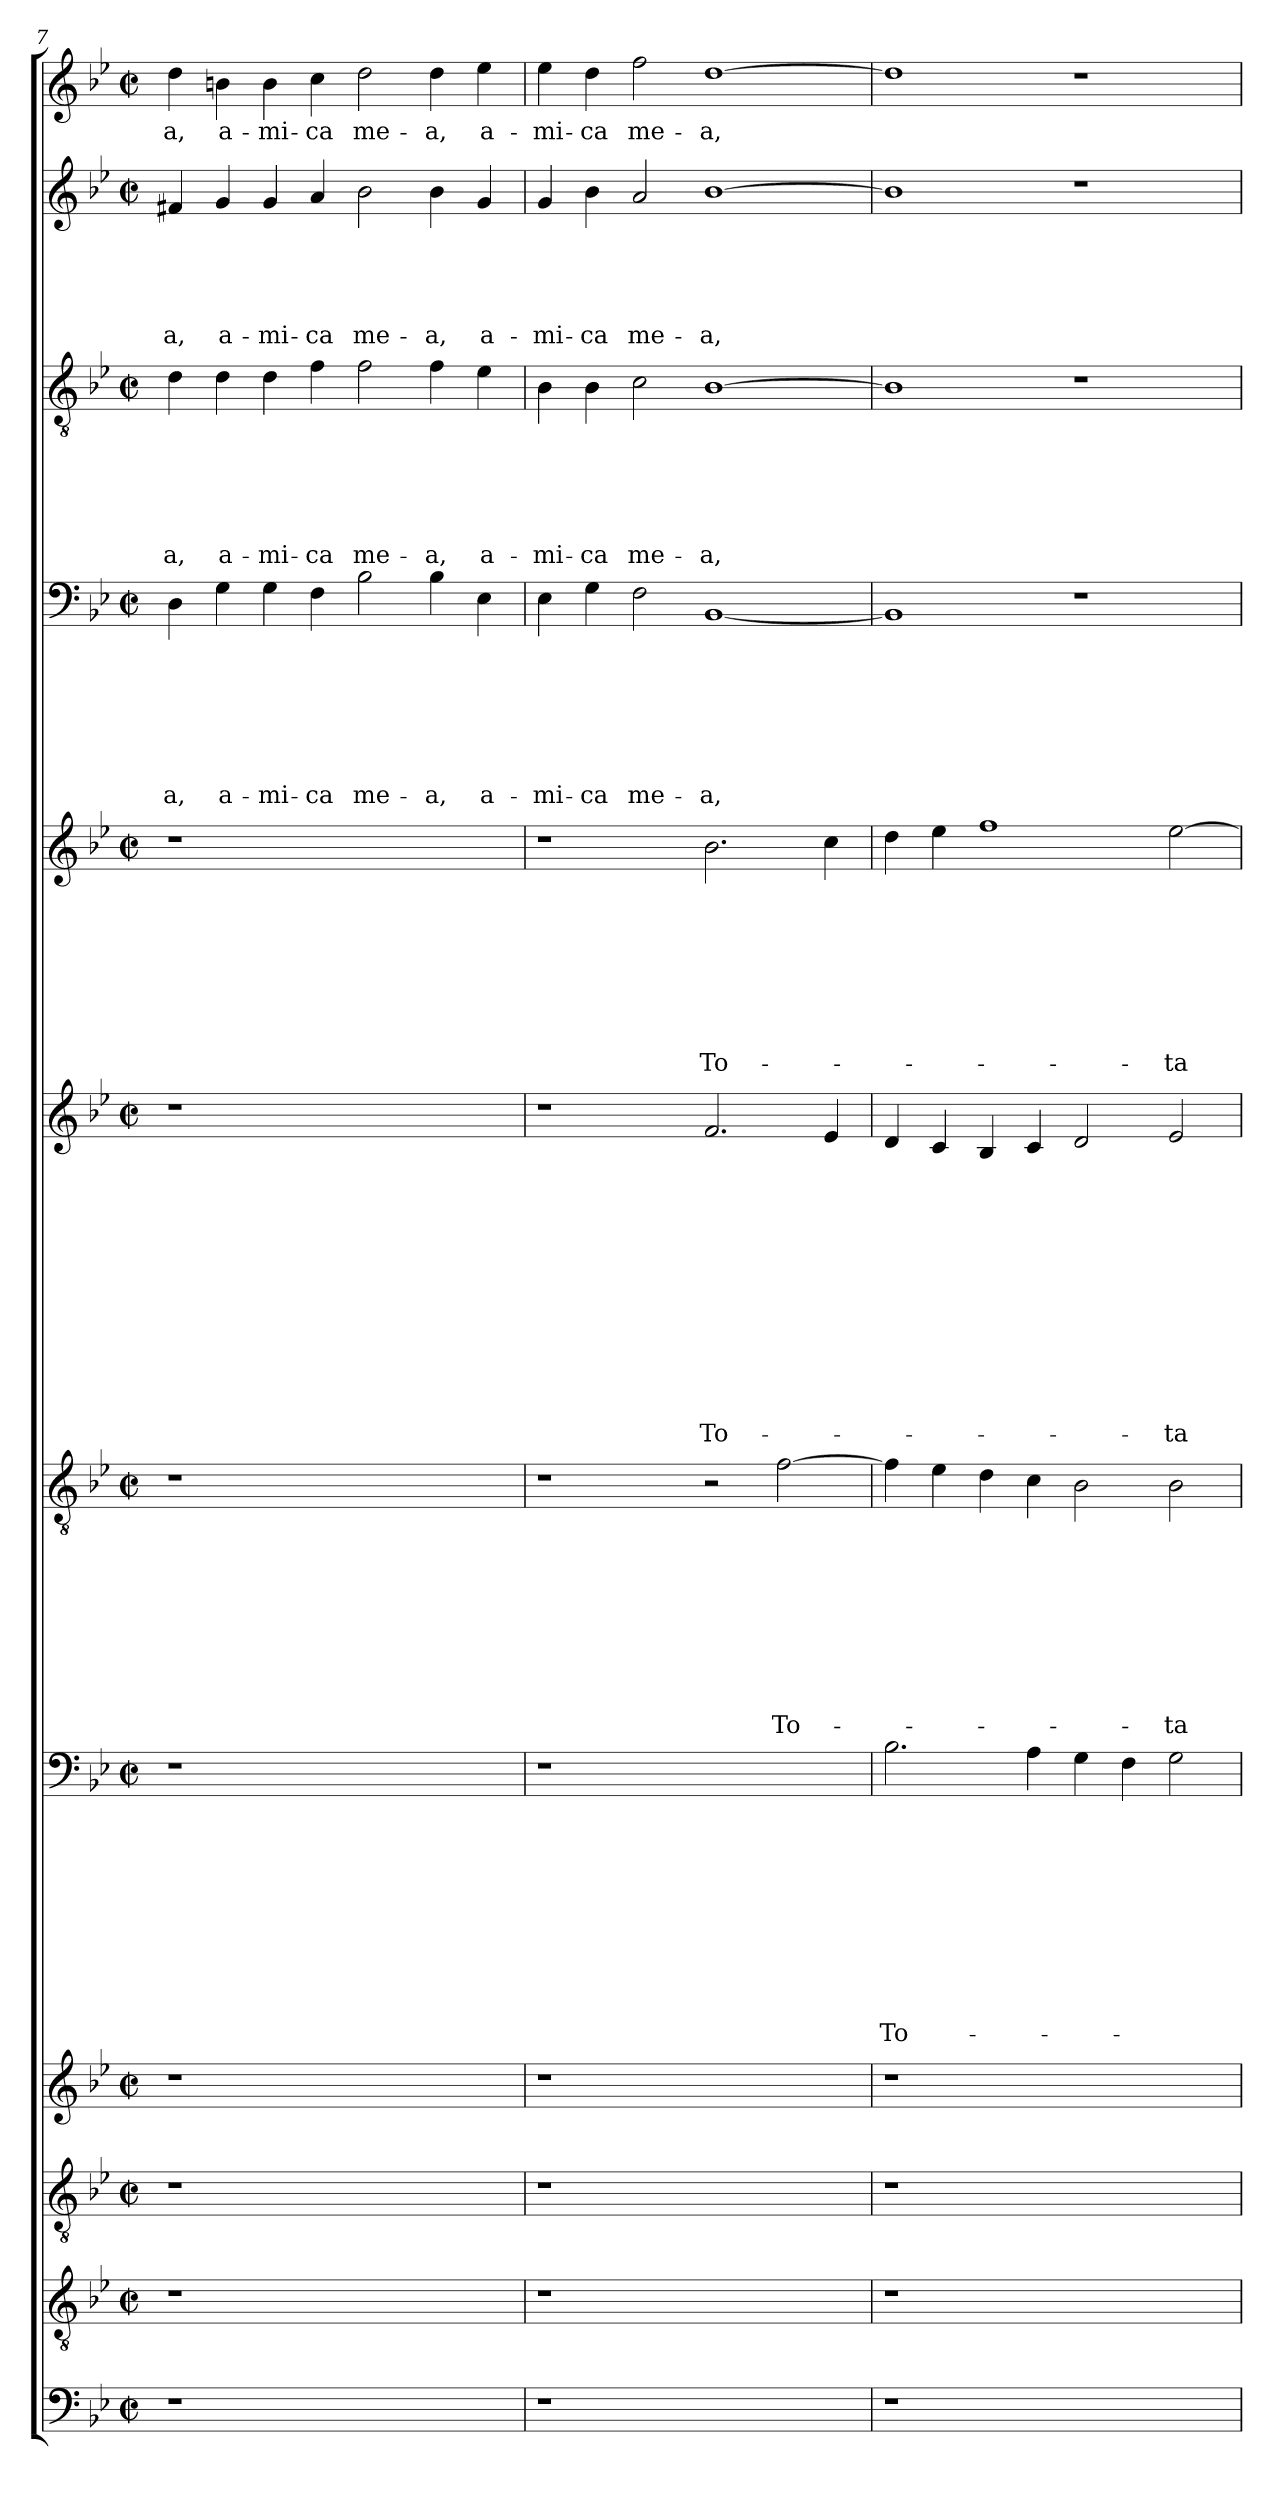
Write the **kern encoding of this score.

**kern	**kern	**kern	**kern	**kern	**text	**text	**text	**text	**text	**text	**text	**text	**text	**text	**kern	**text	**text	**text	**text	**text	**text	**text	**text	**text	**kern	**text	**text	**text	**text	**text	**text	**text	**text	**text	**text	**text	**text	**kern	**text	**text	**text	**text	**text	**text	**text	**text	**kern	**text	**text	**text	**text	**text	**text	**text	**kern	**text	**text	**text	**text	**text	**text	**kern	**text	**text	**text	**text	**text	**kern	**text
*part12	*part11	*part10	*part9	*part8	*part8	*part8	*part8	*part8	*part8	*part8	*part8	*part8	*part8	*part8	*part7	*part7	*part7	*part7	*part7	*part7	*part7	*part7	*part7	*part7	*part6	*part6	*part6	*part6	*part6	*part6	*part6	*part6	*part6	*part6	*part6	*part6	*part6	*part5	*part5	*part5	*part5	*part5	*part5	*part5	*part5	*part5	*part4	*part4	*part4	*part4	*part4	*part4	*part4	*part4	*part3	*part3	*part3	*part3	*part3	*part3	*part3	*part2	*part2	*part2	*part2	*part2	*part2	*part1	*part1
*staff12	*staff11	*staff10	*staff9	*staff8	*staff8	*staff8	*staff8	*staff8	*staff8	*staff8	*staff8	*staff8	*staff8	*staff8	*staff7	*staff7	*staff7	*staff7	*staff7	*staff7	*staff7	*staff7	*staff7	*staff7	*staff6	*staff6	*staff6	*staff6	*staff6	*staff6	*staff6	*staff6	*staff6	*staff6	*staff6	*staff6	*staff6	*staff5	*staff5	*staff5	*staff5	*staff5	*staff5	*staff5	*staff5	*staff5	*staff4	*staff4	*staff4	*staff4	*staff4	*staff4	*staff4	*staff4	*staff3	*staff3	*staff3	*staff3	*staff3	*staff3	*staff3	*staff2	*staff2	*staff2	*staff2	*staff2	*staff2	*staff1	*staff1
!!LO:PB:g=z
*clefF4	*clefGv2	*clefGv2	*clefG2	*clefF4	*	*	*	*	*	*	*	*	*	*	*clefGv2	*	*	*	*	*	*	*	*	*	*clefG2	*	*	*	*	*	*	*	*	*	*	*	*	*clefG2	*	*	*	*	*	*	*	*	*clefF4	*	*	*	*	*	*	*	*clefGv2	*	*	*	*	*	*	*clefG2	*	*	*	*	*	*clefG2	*
*k[b-e-]	*k[b-e-]	*k[b-e-]	*k[b-e-]	*k[b-e-]	*	*	*	*	*	*	*	*	*	*	*k[b-e-]	*	*	*	*	*	*	*	*	*	*k[b-e-]	*	*	*	*	*	*	*	*	*	*	*	*	*k[b-e-]	*	*	*	*	*	*	*	*	*k[b-e-]	*	*	*	*	*	*	*	*k[b-e-]	*	*	*	*	*	*	*k[b-e-]	*	*	*	*	*	*k[b-e-]	*
*B-:	*B-:	*B-:	*B-:	*B-:	*	*	*	*	*	*	*	*	*	*	*B-:	*	*	*	*	*	*	*	*	*	*B-:	*	*	*	*	*	*	*	*	*	*	*	*	*B-:	*	*	*	*	*	*	*	*	*B-:	*	*	*	*	*	*	*	*B-:	*	*	*	*	*	*	*B-:	*	*	*	*	*	*B-:	*
*M2/2	*M2/2	*M2/2	*M2/2	*M2/2	*	*	*	*	*	*	*	*	*	*	*M2/2	*	*	*	*	*	*	*	*	*	*M2/2	*	*	*	*	*	*	*	*	*	*	*	*	*M2/2	*	*	*	*	*	*	*	*	*M2/2	*	*	*	*	*	*	*	*M2/2	*	*	*	*	*	*	*M2/2	*	*	*	*	*	*M2/2	*
*met(c|)	*met(c|)	*met(c|)	*met(c|)	*met(c|)	*	*	*	*	*	*	*	*	*	*	*met(c|)	*	*	*	*	*	*	*	*	*	*met(c|)	*	*	*	*	*	*	*	*	*	*	*	*	*met(c|)	*	*	*	*	*	*	*	*	*met(c|)	*	*	*	*	*	*	*	*met(c|)	*	*	*	*	*	*	*met(c|)	*	*	*	*	*	*met(c|)	*
=7	=7	=7	=7	=7	=7	=7	=7	=7	=7	=7	=7	=7	=7	=7	=7	=7	=7	=7	=7	=7	=7	=7	=7	=7	=7	=7	=7	=7	=7	=7	=7	=7	=7	=7	=7	=7	=7	=7	=7	=7	=7	=7	=7	=7	=7	=7	=7	=7	=7	=7	=7	=7	=7	=7	=7	=7	=7	=7	=7	=7	=7	=7	=7	=7	=7	=7	=7	=7	=7
1r	1r	1r	1r	1r	.	.	.	.	.	.	.	.	.	.	1r	.	.	.	.	.	.	.	.	.	1r	.	.	.	.	.	.	.	.	.	.	.	.	1r	.	.	.	.	.	.	.	.	4D\	.	.	.	.	.	.	-a,	4d\	.	.	.	.	.	-a,	4f#X/	.	.	.	.	-a,	4dd\	-a,
.	.	.	.	.	.	.	.	.	.	.	.	.	.	.	.	.	.	.	.	.	.	.	.	.	.	.	.	.	.	.	.	.	.	.	.	.	.	.	.	.	.	.	.	.	.	.	4G\	.	.	.	.	.	.	a-	4d\	.	.	.	.	.	a-	4g/	.	.	.	.	a-	4bn\	a-
.	.	.	.	.	.	.	.	.	.	.	.	.	.	.	.	.	.	.	.	.	.	.	.	.	.	.	.	.	.	.	.	.	.	.	.	.	.	.	.	.	.	.	.	.	.	.	4G\	.	.	.	.	.	.	-mi-	4d\	.	.	.	.	.	-mi-	4g/	.	.	.	.	-mi-	4b\	-mi-
.	.	.	.	.	.	.	.	.	.	.	.	.	.	.	.	.	.	.	.	.	.	.	.	.	.	.	.	.	.	.	.	.	.	.	.	.	.	.	.	.	.	.	.	.	.	.	4F\	.	.	.	.	.	.	-ca	4f\	.	.	.	.	.	-ca	4a/	.	.	.	.	-ca	4cc\	-ca
1ryy	1ryy	1ryy	1ryy	1ryy	.	.	.	.	.	.	.	.	.	.	1ryy	.	.	.	.	.	.	.	.	.	1ryy	.	.	.	.	.	.	.	.	.	.	.	.	1ryy	.	.	.	.	.	.	.	.	2B-\	.	.	.	.	.	.	me-	2f\	.	.	.	.	.	me-	2b-\	.	.	.	.	me-	2dd\	me-
.	.	.	.	.	.	.	.	.	.	.	.	.	.	.	.	.	.	.	.	.	.	.	.	.	.	.	.	.	.	.	.	.	.	.	.	.	.	.	.	.	.	.	.	.	.	.	4B-\	.	.	.	.	.	.	-a,	4f\	.	.	.	.	.	-a,	4b-\	.	.	.	.	-a,	4dd\	-a,
.	.	.	.	.	.	.	.	.	.	.	.	.	.	.	.	.	.	.	.	.	.	.	.	.	.	.	.	.	.	.	.	.	.	.	.	.	.	.	.	.	.	.	.	.	.	.	4E-\	.	.	.	.	.	.	a-	4e-\	.	.	.	.	.	a-	4g/	.	.	.	.	a-	4ee-\	a-
=8	=8	=8	=8	=8	=8	=8	=8	=8	=8	=8	=8	=8	=8	=8	=8	=8	=8	=8	=8	=8	=8	=8	=8	=8	=8	=8	=8	=8	=8	=8	=8	=8	=8	=8	=8	=8	=8	=8	=8	=8	=8	=8	=8	=8	=8	=8	=8	=8	=8	=8	=8	=8	=8	=8	=8	=8	=8	=8	=8	=8	=8	=8	=8	=8	=8	=8	=8	=8	=8
1r	1r	1r	1r	1r	.	.	.	.	.	.	.	.	.	.	1r	.	.	.	.	.	.	.	.	.	1r	.	.	.	.	.	.	.	.	.	.	.	.	1r	.	.	.	.	.	.	.	.	4E-\	.	.	.	.	.	.	-mi-	4B-\	.	.	.	.	.	-mi-	4g/	.	.	.	.	-mi-	4ee-\	-mi-
.	.	.	.	.	.	.	.	.	.	.	.	.	.	.	.	.	.	.	.	.	.	.	.	.	.	.	.	.	.	.	.	.	.	.	.	.	.	.	.	.	.	.	.	.	.	.	4G\	.	.	.	.	.	.	-ca	4B-\	.	.	.	.	.	-ca	4b-\	.	.	.	.	-ca	4dd\	-ca
.	.	.	.	.	.	.	.	.	.	.	.	.	.	.	.	.	.	.	.	.	.	.	.	.	.	.	.	.	.	.	.	.	.	.	.	.	.	.	.	.	.	.	.	.	.	.	2F\	.	.	.	.	.	.	me-	2c\	.	.	.	.	.	me-	2a/	.	.	.	.	me-	2ff\	me-
1ryy	1ryy	1ryy	1ryy	1ryy	.	.	.	.	.	.	.	.	.	.	2r	.	.	.	.	.	.	.	.	.	2.f/	.	.	.	.	.	.	.	.	.	.	.	To-	2.b-\	.	.	.	.	.	.	.	To-	[1BB-	.	.	.	.	.	.	-a,	[1B-	.	.	.	.	.	-a,	[1b-	.	.	.	.	-a,	[1dd	-a,
.	.	.	.	.	.	.	.	.	.	.	.	.	.	.	[2f\	.	.	.	.	.	.	.	.	To-	.	.	.	.	.	.	.	.	.	.	.	.	.	.	.	.	.	.	.	.	.	.	.	.	.	.	.	.	.	.	.	.	.	.	.	.	.	.	.	.	.	.	.	.	.
.	.	.	.	.	.	.	.	.	.	.	.	.	.	.	.	.	.	.	.	.	.	.	.	.	4e-/	.	.	.	.	.	.	.	.	.	.	.	.	4cc\	.	.	.	.	.	.	.	.	.	.	.	.	.	.	.	.	.	.	.	.	.	.	.	.	.	.	.	.	.	.	.
=9	=9	=9	=9	=9	=9	=9	=9	=9	=9	=9	=9	=9	=9	=9	=9	=9	=9	=9	=9	=9	=9	=9	=9	=9	=9	=9	=9	=9	=9	=9	=9	=9	=9	=9	=9	=9	=9	=9	=9	=9	=9	=9	=9	=9	=9	=9	=9	=9	=9	=9	=9	=9	=9	=9	=9	=9	=9	=9	=9	=9	=9	=9	=9	=9	=9	=9	=9	=9	=9
1r	1r	1r	1r	2.B-\	.	.	.	.	.	.	.	.	.	To-	4f\]	.	.	.	.	.	.	.	.	.	4d/	.	.	.	.	.	.	.	.	.	.	.	.	4dd\	.	.	.	.	.	.	.	.	1BB-]	.	.	.	.	.	.	.	1B-]	.	.	.	.	.	.	1b-]	.	.	.	.	.	1dd]	.
.	.	.	.	.	.	.	.	.	.	.	.	.	.	.	4e-\	.	.	.	.	.	.	.	.	.	4c/	.	.	.	.	.	.	.	.	.	.	.	.	4ee-\	.	.	.	.	.	.	.	.	.	.	.	.	.	.	.	.	.	.	.	.	.	.	.	.	.	.	.	.	.	.	.
.	.	.	.	.	.	.	.	.	.	.	.	.	.	.	4d\	.	.	.	.	.	.	.	.	.	4B-/	.	.	.	.	.	.	.	.	.	.	.	.	1ff	.	.	.	.	.	.	.	.	.	.	.	.	.	.	.	.	.	.	.	.	.	.	.	.	.	.	.	.	.	.	.
.	.	.	.	4A\	.	.	.	.	.	.	.	.	.	.	4c\	.	.	.	.	.	.	.	.	.	4c/	.	.	.	.	.	.	.	.	.	.	.	.	.	.	.	.	.	.	.	.	.	.	.	.	.	.	.	.	.	.	.	.	.	.	.	.	.	.	.	.	.	.	.	.
1ryy	1ryy	1ryy	1ryy	4G\	.	.	.	.	.	.	.	.	.	.	2B-\	.	.	.	.	.	.	.	.	.	2d/	.	.	.	.	.	.	.	.	.	.	.	.	.	.	.	.	.	.	.	.	.	1r	.	.	.	.	.	.	.	1r	.	.	.	.	.	.	1r	.	.	.	.	.	1r	.
.	.	.	.	4F\	.	.	.	.	.	.	.	.	.	.	.	.	.	.	.	.	.	.	.	.	.	.	.	.	.	.	.	.	.	.	.	.	.	.	.	.	.	.	.	.	.	.	.	.	.	.	.	.	.	.	.	.	.	.	.	.	.	.	.	.	.	.	.	.	.
.	.	.	.	2G\	.	.	.	.	.	.	.	.	.	.	2B-\	.	.	.	.	.	.	.	.	-ta	2e-/	.	.	.	.	.	.	.	.	.	.	.	-ta	[2ee-\	.	.	.	.	.	.	.	-ta	.	.	.	.	.	.	.	.	.	.	.	.	.	.	.	.	.	.	.	.	.	.	.
=	=	=	=	=	=	=	=	=	=	=	=	=	=	=	=	=	=	=	=	=	=	=	=	=	=	=	=	=	=	=	=	=	=	=	=	=	=	=	=	=	=	=	=	=	=	=	=	=	=	=	=	=	=	=	=	=	=	=	=	=	=	=	=	=	=	=	=	=	=
*-	*-	*-	*-	*-	*-	*-	*-	*-	*-	*-	*-	*-	*-	*-	*-	*-	*-	*-	*-	*-	*-	*-	*-	*-	*-	*-	*-	*-	*-	*-	*-	*-	*-	*-	*-	*-	*-	*-	*-	*-	*-	*-	*-	*-	*-	*-	*-	*-	*-	*-	*-	*-	*-	*-	*-	*-	*-	*-	*-	*-	*-	*-	*-	*-	*-	*-	*-	*-	*-
